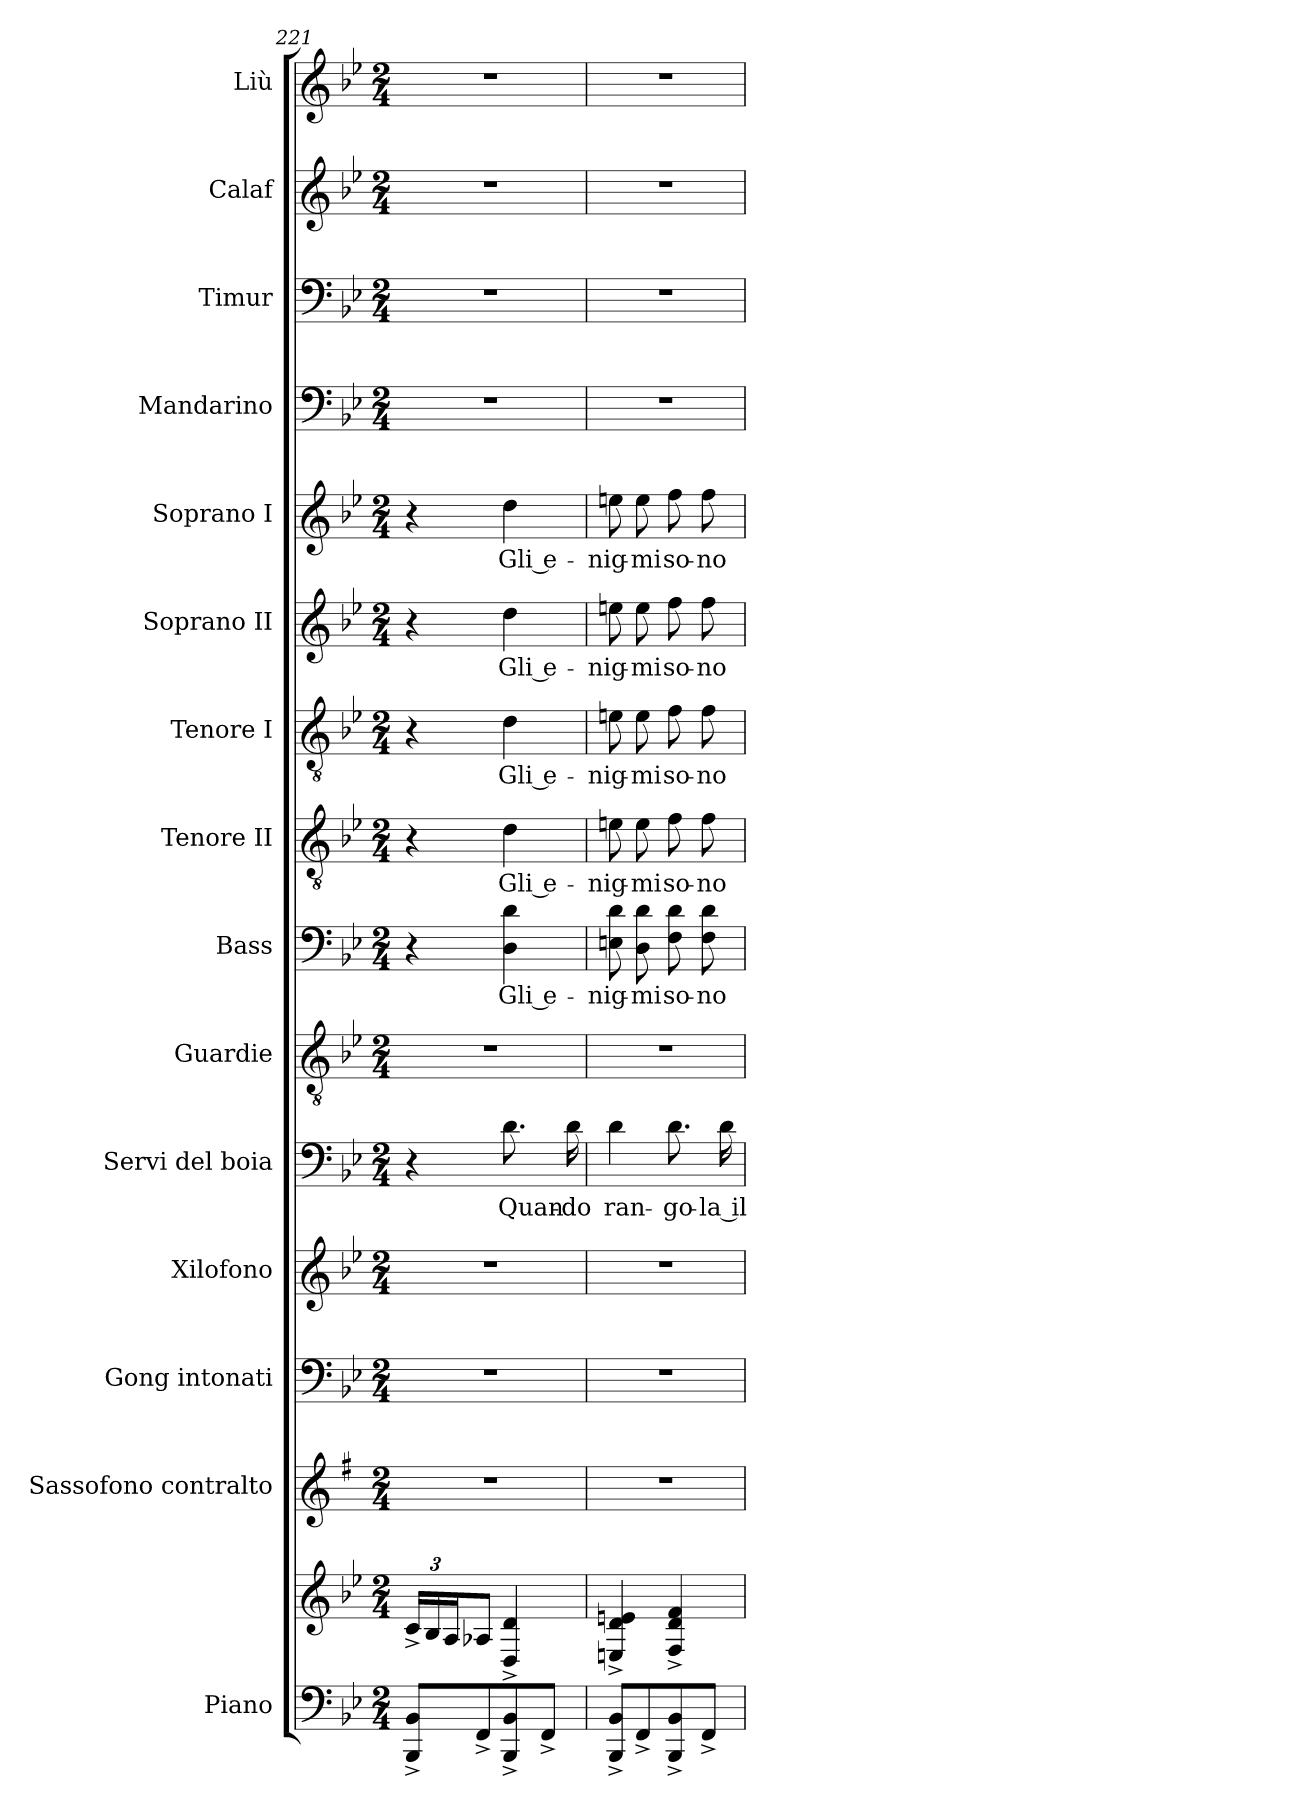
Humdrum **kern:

**kern	**kern	**kern	**kern	**kern	**kern	**text	**kern	**kern	**text	**kern	**text	**kern	**text	**kern	**text	**kern	**text	**kern	**kern	**kern	**kern
*part15	*part15	*part14	*part13	*part12	*part11	*part11	*part10	*part9	*part9	*part8	*part8	*part7	*part7	*part6	*part6	*part5	*part5	*part4	*part3	*part2	*part1
*staff16	*staff15	*staff14	*staff13	*staff12	*staff11	*staff11	*staff10	*staff9	*staff9	*staff8	*staff8	*staff7	*staff7	*staff6	*staff6	*staff5	*staff5	*staff4	*staff3	*staff2	*staff1
*I"Piano	*	*I"Sassofono contralto	*I"Gong intonati	*I"Xilofono	*I"Servi del boia	*	*I"Guardie	*I"Bass	*	*I"Tenore II	*	*I"Tenore I	*	*I"Soprano II	*	*I"Soprano I	*	*I"Mandarino	*I"Timur	*I"Calaf	*I"Liù
*I'Pno.	*	*	*I'Gong int.	*I'Xil.	*I'Ser.B.	*	*I'G.	*I'B.	*	*I'T. II	*	*I'T. I	*	*I'S. II	*	*I'S. I	*	*I'M.	*I'T.	*I'C.	*I'L.
*clefF4	*clefG2	*clefG2	*clefF4	*clefG2	*clefF4	*	*clefGv2	*clefF4	*	*clefGv2	*	*clefGv2	*	*clefG2	*	*clefG2	*	*clefF4	*clefF4	*clefG2	*clefG2
*	*	*ITrd5c9	*	*ITrd-7c-12	*	*	*	*	*	*	*	*	*	*	*	*	*	*	*	*	*
*k[b-e-]	*k[b-e-]	*k[b-e-]	*k[b-e-]	*k[b-e-]	*k[b-e-]	*	*k[b-e-]	*k[b-e-]	*	*k[b-e-]	*	*k[b-e-]	*	*k[b-e-]	*	*k[b-e-]	*	*k[b-e-]	*k[b-e-]	*k[b-e-]	*k[b-e-]
*M2/4	*M2/4	*M2/4	*M2/4	*M2/4	*M2/4	*	*M2/4	*M2/4	*	*M2/4	*	*M2/4	*	*M2/4	*	*M2/4	*	*M2/4	*M2/4	*M2/4	*M2/4
*	*Xbrackettup	*	*	*	*	*	*	*	*	*	*	*	*	*	*	*	*	*	*	*	*
=221	=221	=221	=221	=221	=221	=221	=221	=221	=221	=221	=221	=221	=221	=221	=221	=221	=221	=221	=221	=221	=221
8BBB-/^ 8BB-/^L	24c^/LL	2r	2r	2r	4r	.	2r	4r	.	4r	.	4r	.	4r	.	4r	.	2r	2r	2r	2r
.	24B-/	.	.	.	.	.	.	.	.	.	.	.	.	.	.	.	.	.	.	.	.
.	24A/J	.	.	.	.	.	.	.	.	.	.	.	.	.	.	.	.	.	.	.	.
8FF^/	8A-X/J	.	.	.	.	.	.	.	.	.	.	.	.	.	.	.	.	.	.	.	.
!	!	!	!	!	!	!LO:LY:b	!	!	!LO:LY:b	!	!LO:LY:b	!	!LO:LY:b	!	!LO:LY:b	!	!LO:LY:b	!	!	!	!
8BBB-/^ 8BB-/^	4D/^ 4d/^	.	.	.	8.d\	Quan-	.	4D\ 4d\	Gli e-	4d\	Gli e-	4d\	Gli e-	4dd\	Gli e-	4dd\	Gli e-	.	.	.	.
8FF^/J	.	.	.	.	.	.	.	.	.	.	.	.	.	.	.	.	.	.	.	.	.
!	!	!	!	!	!	!LO:LY:b	!	!	!	!	!	!	!	!	!	!	!	!	!	!	!
.	.	.	.	.	16d\	-do	.	.	.	.	.	.	.	.	.	.	.	.	.	.	.
=222	=222	=222	=222	=222	=222	=222	=222	=222	=222	=222	=222	=222	=222	=222	=222	=222	=222	=222	=222	=222	=222
!	!	!	!	!	!	!LO:LY:b	!	!	!LO:LY:b	!	!LO:LY:b	!	!LO:LY:b	!	!LO:LY:b	!	!LO:LY:b	!	!	!	!
8BBB-/^ 8BB-/^L	4En/^ 4d/^ 4en/^	2r	2r	2r	4d\	ran-	2r	8En\ 8d\	-nig-	8en\	-nig-	8en\	-nig-	8een\	-nig-	8een\	-nig-	2r	2r	2r	2r
!	!	!	!	!	!	!	!	!	!LO:LY:b	!	!LO:LY:b	!	!LO:LY:b	!	!LO:LY:b	!	!LO:LY:b	!	!	!	!
8FF^/	.	.	.	.	.	.	.	8D\ 8d\	-mi	8e\	-mi	8e\	-mi	8ee\	-mi	8ee\	-mi	.	.	.	.
!	!	!	!	!	!	!LO:LY:b	!	!	!LO:LY:b	!	!LO:LY:b	!	!LO:LY:b	!	!LO:LY:b	!	!LO:LY:b	!	!	!	!
8BBB-/^ 8BB-/^	4F/^ 4d/^ 4f/^	.	.	.	8.d\	-go-	.	8F\ 8d\	so-	8f\	so-	8f\	so-	8ff\	so-	8ff\	so-	.	.	.	.
!	!	!	!	!	!	!	!	!	!LO:LY:b	!	!LO:LY:b	!	!LO:LY:b	!	!LO:LY:b	!	!LO:LY:b	!	!	!	!
8FF^/J	.	.	.	.	.	.	.	8F\ 8d\	-no	8f\	-no	8f\	-no	8ff\	-no	8ff\	-no	.	.	.	.
!	!	!	!	!	!	!LO:LY:b	!	!	!	!	!	!	!	!	!	!	!	!	!	!	!
.	.	.	.	.	16d\	-la il	.	.	.	.	.	.	.	.	.	.	.	.	.	.	.
=	=	=	=	=	=	=	=	=	=	=	=	=	=	=	=	=	=	=	=	=	=
*-	*-	*-	*-	*-	*-	*-	*-	*-	*-	*-	*-	*-	*-	*-	*-	*-	*-	*-	*-	*-	*-
